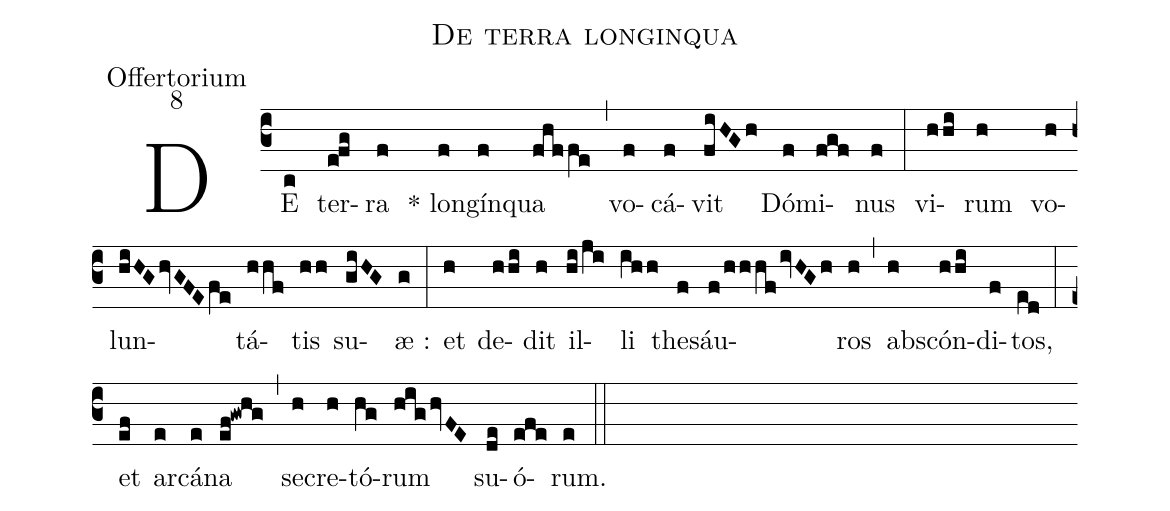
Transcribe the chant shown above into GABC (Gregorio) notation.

name:De terra longinqua;
office-part:Offertorium;
mode:8;
%%
(c3) DE(c) ter(efg)ra(f) * lon(f)gín(f)qua(fhffe) (,) vo(f)cá(f)vit(fiHGh) Dó(f)mi(fgf)nus(f) (:) vi(hhi)rum(h) vo(h)lun(hiHGhvGFEfe)tá(hhf)tis(hh) su(giHG)æ :(g) (:) et(h) de(hhi)dit(h) il(hi/ji)li(ihh) the(f)sáu(f/hhhfivHGh)ros(h) (,) ab(h)scón(hhi)di(f)tos,(ed) (:) et(ef) ar(e)cá(e)na(ef!gw@hg) (,) se(h)cre(h)tó(hg)rum(highvFE) su(de)ó(efe)rum.(e) (::)
